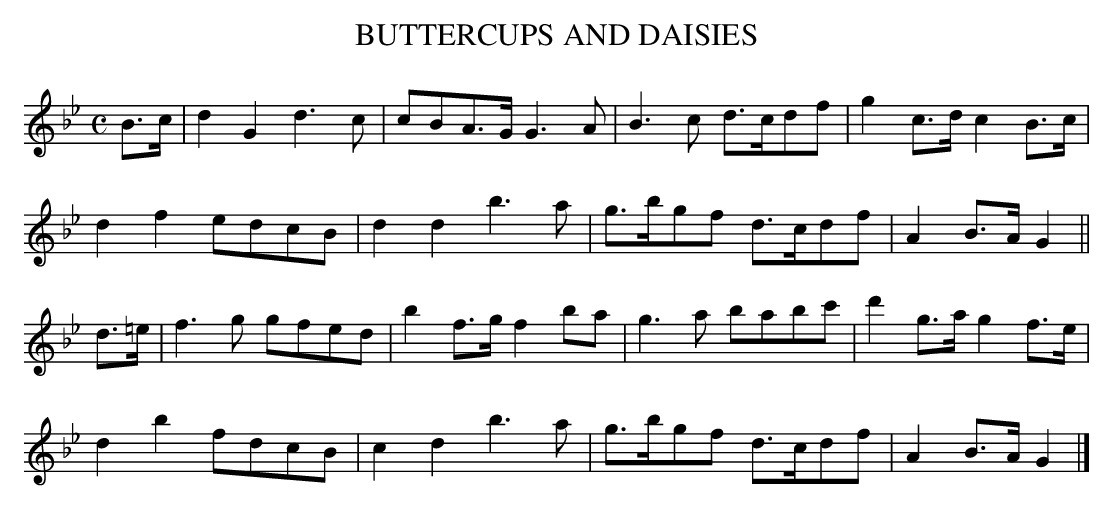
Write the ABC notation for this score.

X:1
T:BUTTERCUPS AND DAISIES
Y:"moderate"
M:C
L:1/8
K:Gm
B>c|d2G2d3c|cBA>G G3A|B3c d>cdf|g2c>d c2B>c|
d2f2edcB|d2d2b3a|g>bgf d>cdf|A2B>A G2||
d>=e|f3g gfed|b2f>g f2ba|g3a babc'|d'2g>a g2f>e|
d2b2fdcB|c2d2b3a|g>bgf d>cdf|A2B>A G2|]
